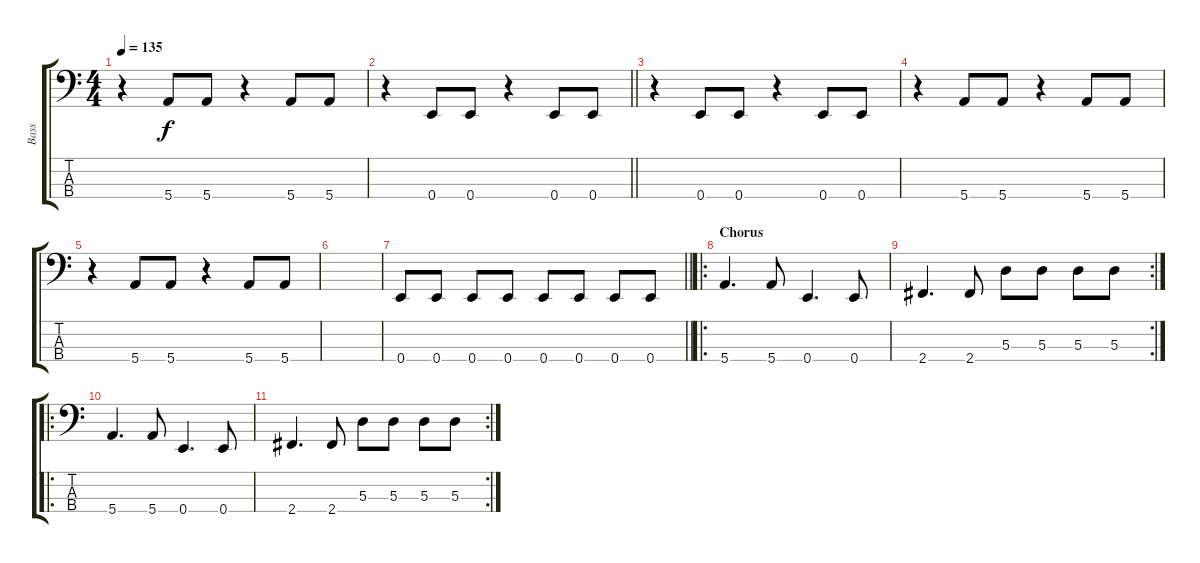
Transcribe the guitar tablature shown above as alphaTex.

\track ("Bass" "Bass") {instrument electricbassfinger}
\staff {score tabs}
\tuning (G2 D2 A1 E1) {hide}
\ts (4 4)
\tempo 135
\clef f4
\ks c
r.4{dy f} 5.4.8 5.4.8 r.4 5.4.8 5.4.8 |
\barLineRight lightlight
r.4 0.4.8 0.4.8 r.4 0.4.8 0.4.8 |
r.4 0.4.8 0.4.8 r.4 0.4.8 0.4.8 |
r.4 5.4.8 5.4.8 r.4 5.4.8 5.4.8 |
r.4 5.4.8 5.4.8 r.4 5.4.8 5.4.8 |
|
\barLineRight lightlight
0.4.8 0.4.8 0.4.8 0.4.8 0.4.8 0.4.8 0.4.8 0.4.8 |
\ro
\section ("" "Chorus")
5.4.4{d} 5.4.8 0.4.4{d} 0.4.8 |
\rc 2
2.4.4{d} 2.4.8 5.3.8 5.3.8 5.3.8 5.3.8 |
\ro
5.4.4{d} 5.4.8 0.4.4{d} 0.4.8 |
\rc 2
2.4.4{d} 2.4.8 5.3.8 5.3.8 5.3.8 5.3.8
